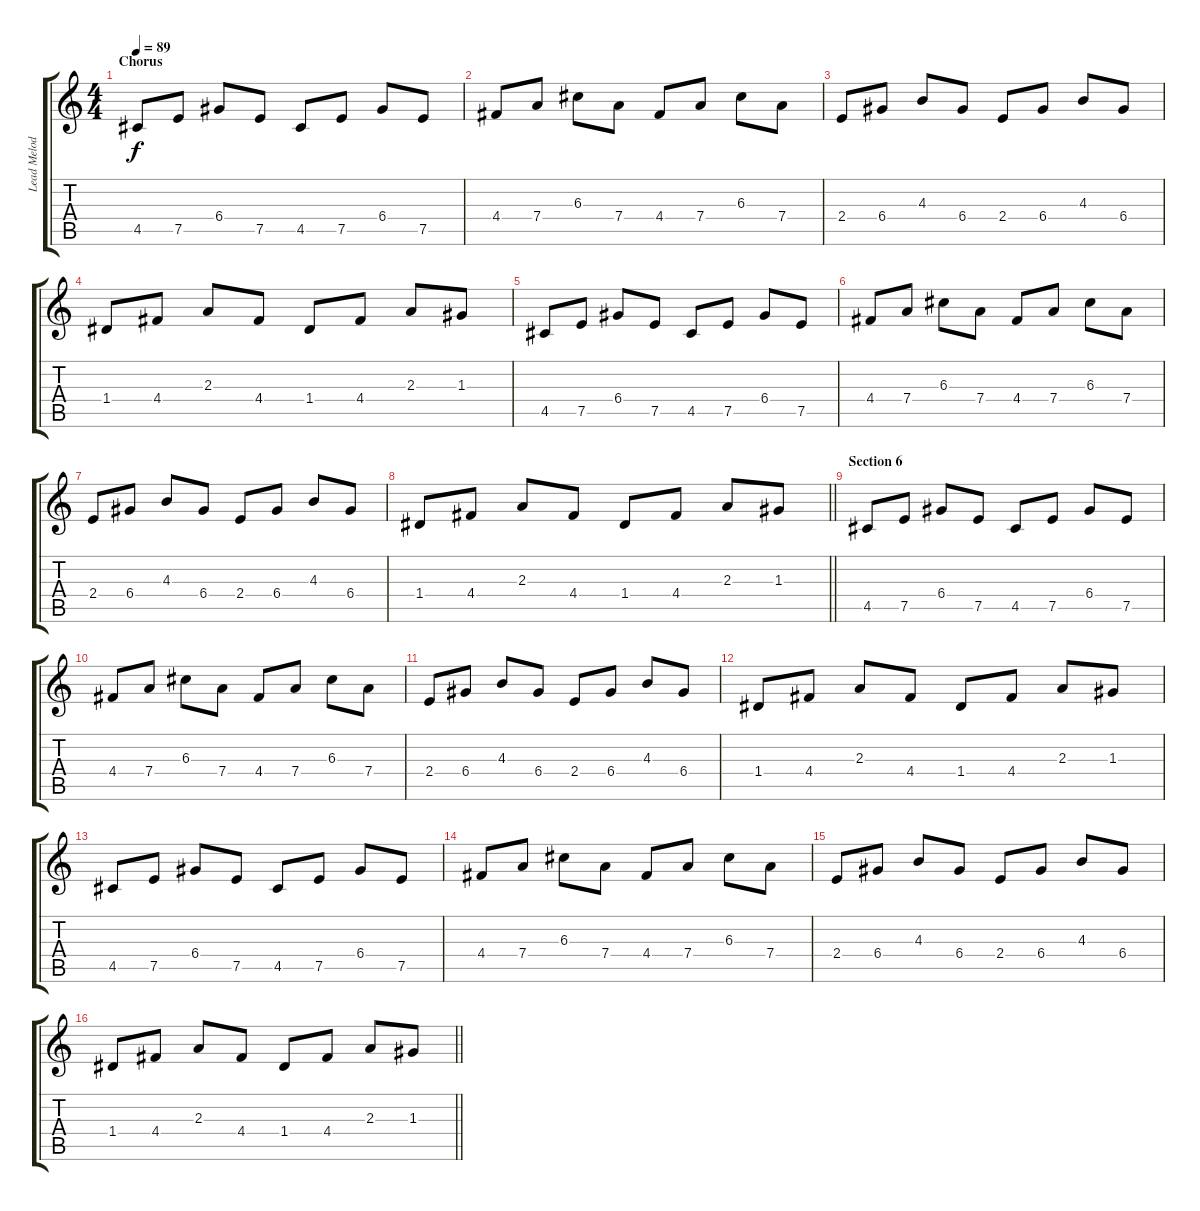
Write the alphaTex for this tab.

\track ("Lead Melody" "Lead Melod") {instrument overdrivenguitar}
\staff {score tabs}
\tuning (E4 B3 G3 D3 A2 E2) {hide}
\ts (4 4)
\section ("" "Chorus")
\tempo 89
\clef g2
\ks c
4.5.8{dy f} 7.5.8 6.4.8 7.5.8 4.5.8 7.5.8 6.4.8 7.5.8 |
4.4.8 7.4.8 6.3.8 7.4.8 4.4.8 7.4.8 6.3.8 7.4.8 |
2.4.8 6.4.8 4.3.8 6.4.8 2.4.8 6.4.8 4.3.8 6.4.8 |
1.4.8 4.4.8 2.3.8 4.4.8 1.4.8 4.4.8 2.3.8 1.3.8 |
4.5.8 7.5.8 6.4.8 7.5.8 4.5.8 7.5.8 6.4.8 7.5.8 |
4.4.8 7.4.8 6.3.8 7.4.8 4.4.8 7.4.8 6.3.8 7.4.8 |
2.4.8 6.4.8 4.3.8 6.4.8 2.4.8 6.4.8 4.3.8 6.4.8 |
\barLineRight lightlight
1.4.8 4.4.8 2.3.8 4.4.8 1.4.8 4.4.8 2.3.8 1.3.8 |
\section ("" "Section 6")
4.5.8 7.5.8 6.4.8 7.5.8 4.5.8 7.5.8 6.4.8 7.5.8 |
4.4.8 7.4.8 6.3.8 7.4.8 4.4.8 7.4.8 6.3.8 7.4.8 |
2.4.8 6.4.8 4.3.8 6.4.8 2.4.8 6.4.8 4.3.8 6.4.8 |
1.4.8 4.4.8 2.3.8 4.4.8 1.4.8 4.4.8 2.3.8 1.3.8 |
4.5.8 7.5.8 6.4.8 7.5.8 4.5.8 7.5.8 6.4.8 7.5.8 |
4.4.8 7.4.8 6.3.8 7.4.8 4.4.8 7.4.8 6.3.8 7.4.8 |
2.4.8 6.4.8 4.3.8 6.4.8 2.4.8 6.4.8 4.3.8 6.4.8 |
\barLineRight lightlight
1.4.8 4.4.8 2.3.8 4.4.8 1.4.8 4.4.8 2.3.8 1.3.8
